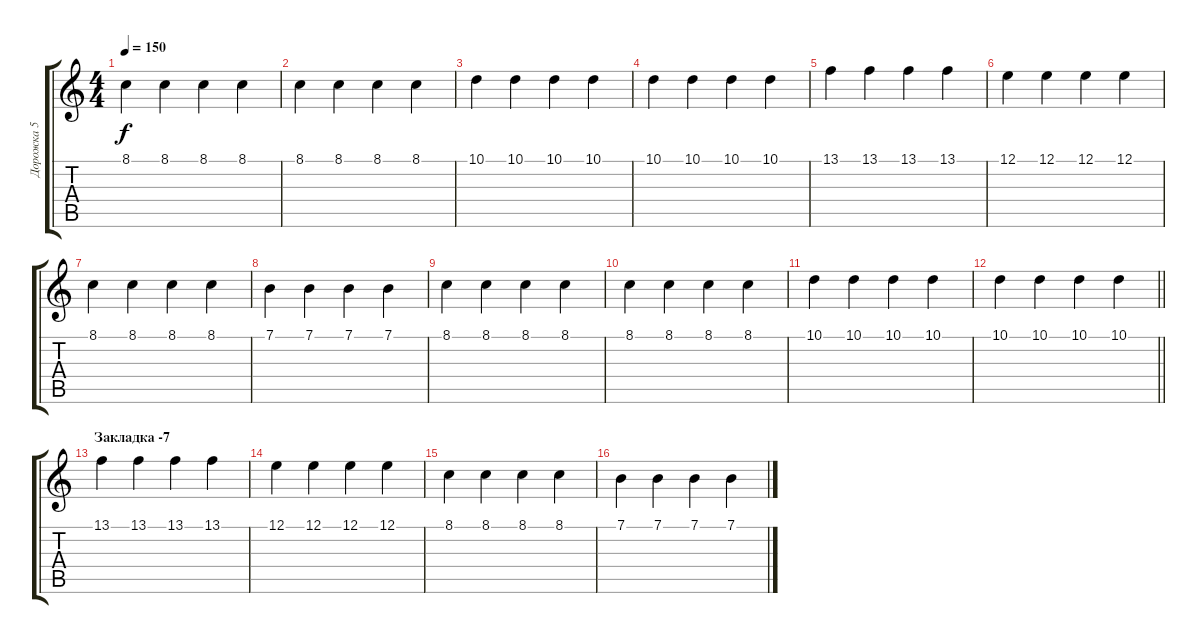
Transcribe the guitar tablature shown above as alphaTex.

\track ("Дорожка 5" "Дорожка 5") {instrument acousticgrandpiano}
\staff {score tabs}
\tuning (E4 B3 G3 D3 A2 E2) {hide}
\ts (4 4)
\tempo 150
\clef g2
\ks c
8.1.4{dy f} 8.1.4 8.1.4 8.1.4 |
8.1.4 8.1.4 8.1.4 8.1.4 |
10.1.4 10.1.4 10.1.4 10.1.4 |
10.1.4 10.1.4 10.1.4 10.1.4 |
13.1.4 13.1.4 13.1.4 13.1.4 |
12.1.4 12.1.4 12.1.4 12.1.4 |
8.1.4 8.1.4 8.1.4 8.1.4 |
7.1.4 7.1.4 7.1.4 7.1.4 |
8.1.4 8.1.4 8.1.4 8.1.4 |
8.1.4 8.1.4 8.1.4 8.1.4 |
10.1.4 10.1.4 10.1.4 10.1.4 |
\barLineRight lightlight
10.1.4 10.1.4 10.1.4 10.1.4 |
\section ("" "Закладка -7")
13.1.4 13.1.4 13.1.4 13.1.4 |
12.1.4 12.1.4 12.1.4 12.1.4 |
8.1.4 8.1.4 8.1.4 8.1.4 |
7.1.4 7.1.4 7.1.4 7.1.4
